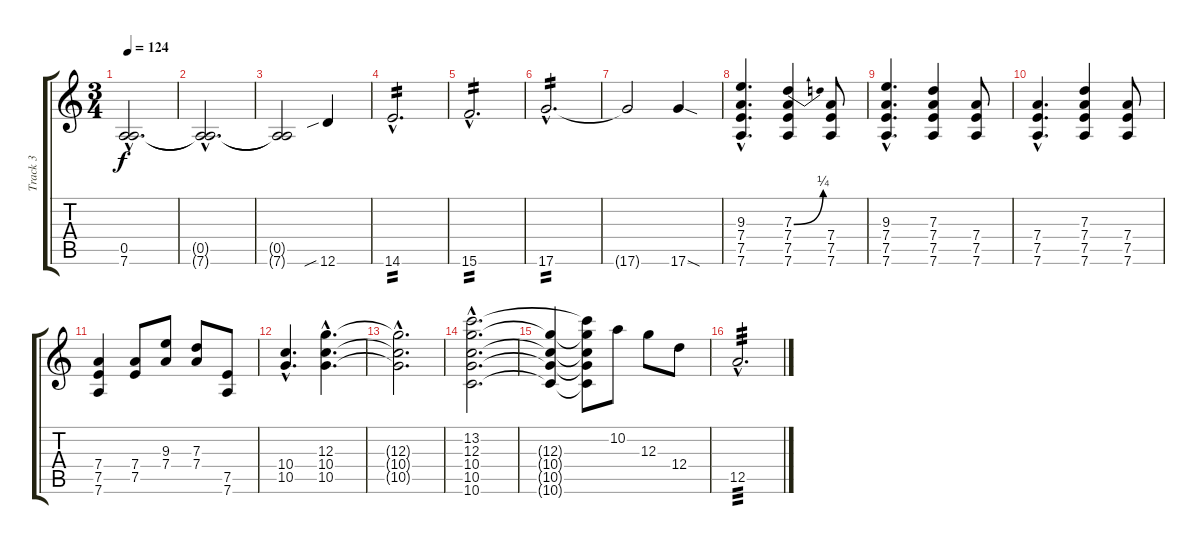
\track ("Track 3" "Track 3") {instrument distortionguitar}
\staff {score tabs}
\tuning (E4 B3 G3 D3 A2 D2) {hide}
\ts (3 4)
\tempo 124
\clef g2
\ks c
(0.5{hac t} 7.6{hac t}).2{d dy f} |
(0.5{hac t} 7.6{hac t}).2{d} |
(0.5{t} 7.6{t}).2 12.6{sib}.4 |
14.6{hac}.2{d tp 2} |
15.6{hac}.2{d tp 2} |
17.6{hac}.2{d tp 2} |
17.6{t}.2 17.6{sod}.4 |
(9.3{hac} 7.4{hac} 7.5{hac} 7.6{hac}).4{d} (7.3{be (bend 0 0 60 1)} 7.4 7.5 7.6).4 (7.4 7.5 7.6).8 |
(9.3{hac} 7.4{hac} 7.5{hac} 7.6{hac}).4{d} (7.3 7.4 7.5 7.6).4 (7.4 7.5 7.6).8 |
(7.4{hac} 7.5{hac} 7.6{hac}).4{d} (7.3 7.4 7.5 7.6).4 (7.4 7.5 7.6).8 |
(7.4 7.5 7.6).4 (7.4 7.5).8 (9.3 7.4).8 (7.3 7.4).8 (7.5 7.6).8 |
(10.4{hac} 10.5{hac}).4{d} (12.3{hac} 10.4{hac} 10.5{hac}).4{d} |
(12.3{hac t} 10.4{hac t} 10.5{hac t}).2{d} |
(13.2{hac} 12.3{hac} 10.4{hac} 10.5{hac} 10.6{hac}).2{d} |
(12.3{t} 10.4{t} 10.5{t} 10.6{t}).4 (13.2{t} 12.3{t} 10.4{t} 10.5{t} 10.6{t}).8 10.2.8 12.3.8 12.4.8 |
12.5{hac}.2{d tp 3}
